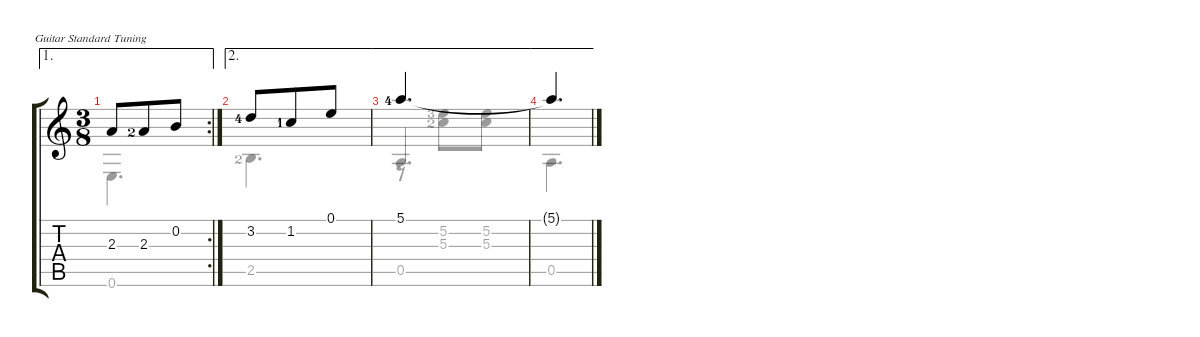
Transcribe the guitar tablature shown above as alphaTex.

\defaultSystemsLayout 4
\hideDynamics
\singleTrackTrackNamePolicy hidden
\multiTrackTrackNamePolicy hidden
\firstSystemTrackNameMode fullname
\firstSystemTrackNameOrientation horizontal
\otherSystemsTrackNameOrientation horizontal
\track ("Nylon Guitar" "Nylon Guit") {instrument acousticguitarnylon}
\staff {score tabs}
\tuning (E4 B3 G3 D3 A2 E2)
\voice
\ae 1
\rc 2
\ts (3 8)
\tempo (80 hide)
\clef g2
\ks aminor
2.3{t}.8{dy mf} 2.3{lf 3}.8 0.2.8 |
\ae 2
3.2{lf 5}.8 1.2{lf 2}.8 0.1.8 |
\ae 2
5.1{lf 5}.4{d} |
\ae 2
5.1{t}.4{d}
\voice
\clef g2
\ottava regular
\simile none
\ks aminor
0.6.4{d dy mf} |
2.5{lf 3}.4{d} |
0.5.4{d beam invert} |
0.5.4{d}
\voice
\clef g2
\ottava regular
\simile none
\ks aminor
|
|
r.8 (5.2{lf 4} 5.3{lf 3}).8 (5.3 5.2).8 |
